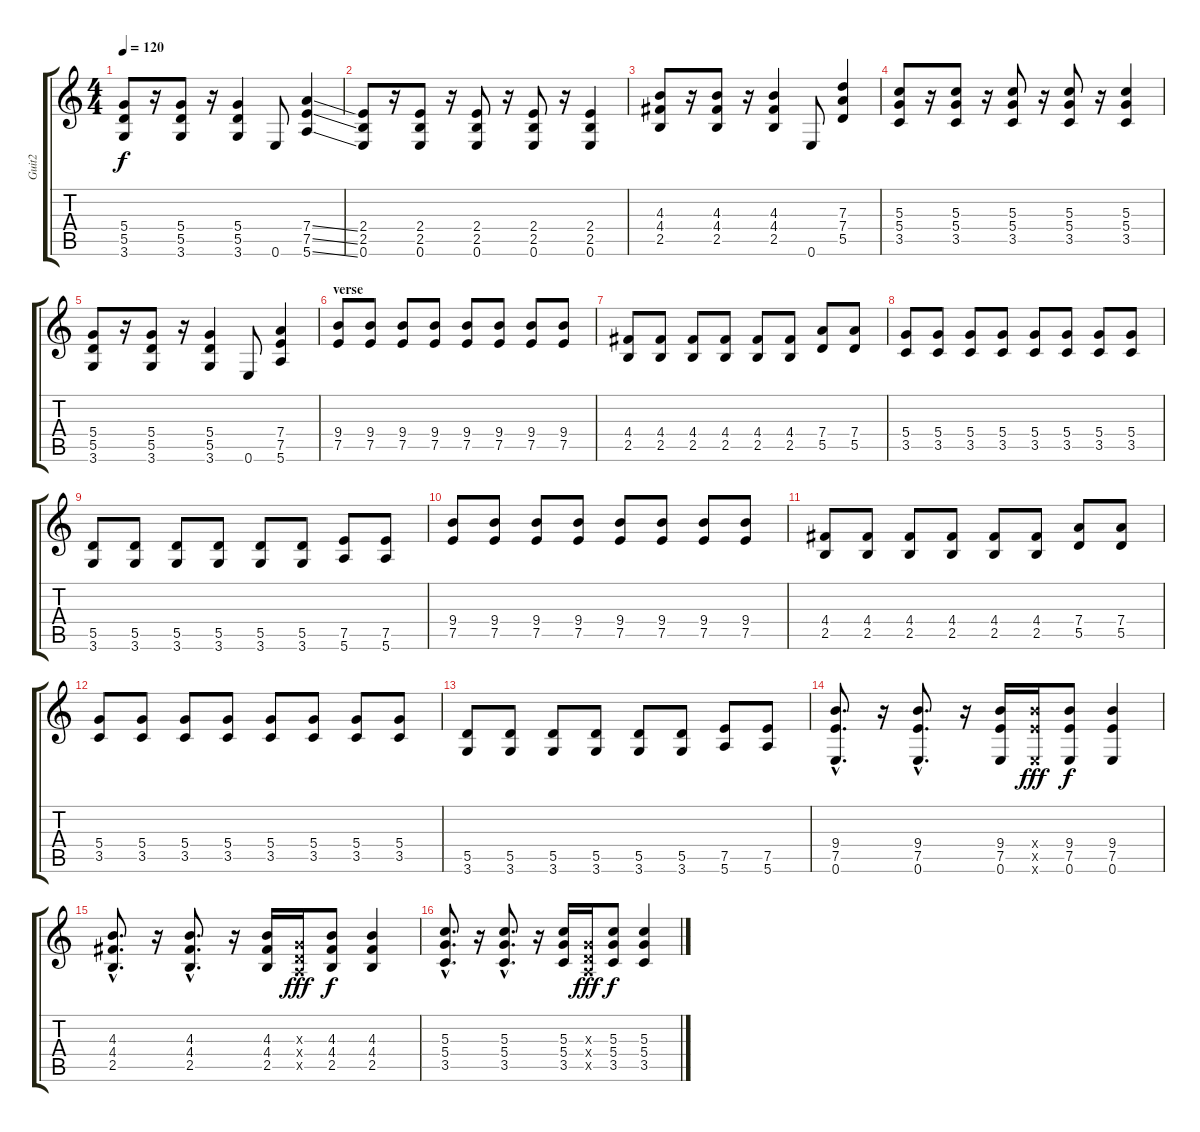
\track ("Guit2" "Guit2") {instrument overdrivenguitar}
\staff {score tabs}
\tuning (E4 B3 G3 D3 A2 E2) {hide}
\ts (4 4)
\tempo 120
\clef g2
\ks c
(5.4 5.5 3.6).8{dy f} r.16 (5.4 5.5 3.6).8 r.16 (5.4 5.5 3.6).4 0.6.8 (7.4{ss} 7.5{ss} 5.6{ss}).4 |
(2.4 2.5 0.6).8 r.16 (2.4 2.5 0.6).8 r.16 (2.4 2.5 0.6).8 r.16 (2.4 2.5 0.6).8 r.16 (2.4 2.5 0.6).4 |
(4.3 4.4 2.5).8 r.16 (4.3 4.4 2.5).8 r.16 (4.3 4.4 2.5).4 0.6.8 (7.3 7.4 5.5).4 |
(5.3 5.4 3.5).8 r.16 (5.3 5.4 3.5).8 r.16 (5.3 5.4 3.5).8 r.16 (5.3 5.4 3.5).8 r.16 (5.3 5.4 3.5).4 |
(5.4 5.5 3.6).8 r.16 (5.4 5.5 3.6).8 r.16 (5.4 5.5 3.6).4 0.6.8 (7.4 7.5 5.6).4 |
\section ("" "verse")
(9.4 7.5).8 (9.4 7.5).8 (9.4 7.5).8 (9.4 7.5).8 (9.4 7.5).8 (9.4 7.5).8 (9.4 7.5).8 (9.4 7.5).8 |
(4.4 2.5).8 (4.4 2.5).8 (4.4 2.5).8 (4.4 2.5).8 (4.4 2.5).8 (4.4 2.5).8 (7.4 5.5).8 (7.4 5.5).8 |
(5.4 3.5).8 (5.4 3.5).8 (5.4 3.5).8 (5.4 3.5).8 (5.4 3.5).8 (5.4 3.5).8 (5.4 3.5).8 (5.4 3.5).8 |
(5.5 3.6).8 (5.5 3.6).8 (5.5 3.6).8 (5.5 3.6).8 (5.5 3.6).8 (5.5 3.6).8 (7.5 5.6).8 (7.5 5.6).8 |
(9.4 7.5).8 (9.4 7.5).8 (9.4 7.5).8 (9.4 7.5).8 (9.4 7.5).8 (9.4 7.5).8 (9.4 7.5).8 (9.4 7.5).8 |
(4.4 2.5).8 (4.4 2.5).8 (4.4 2.5).8 (4.4 2.5).8 (4.4 2.5).8 (4.4 2.5).8 (7.4 5.5).8 (7.4 5.5).8 |
(5.4 3.5).8 (5.4 3.5).8 (5.4 3.5).8 (5.4 3.5).8 (5.4 3.5).8 (5.4 3.5).8 (5.4 3.5).8 (5.4 3.5).8 |
(5.5 3.6).8 (5.5 3.6).8 (5.5 3.6).8 (5.5 3.6).8 (5.5 3.6).8 (5.5 3.6).8 (7.5 5.6).8 (7.5 5.6).8 |
(9.4{hac} 7.5{hac} 0.6{hac}).8{d} r.16 (9.4{hac} 7.5{hac} 0.6{hac}).8{d} r.16 (9.4 7.5 0.6).16 (9.4{x} 7.5{x} 0.6{x}).16{dy fff} (9.4 7.5 0.6).8{dy f} (9.4 7.5 0.6).4 |
(4.3{hac} 4.4{hac} 2.5{hac}).8{d} r.16 (4.3{hac} 4.4{hac} 2.5{hac}).8{d} r.16 (4.3 4.4 2.5).16 (0.3{x} 0.4{x} 0.5{x}).16{dy fff} (4.3 4.4 2.5).8{dy f} (4.3 4.4 2.5).4 |
(5.3{hac} 5.4{hac} 3.5{hac}).8{d} r.16 (5.3{hac} 5.4{hac} 3.5{hac}).8{d} r.16 (5.3 5.4 3.5).16 (0.3{x} 0.4{x} 0.5{x}).16{dy fff} (5.3 5.4 3.5).8{dy f} (5.3 5.4 3.5).4
